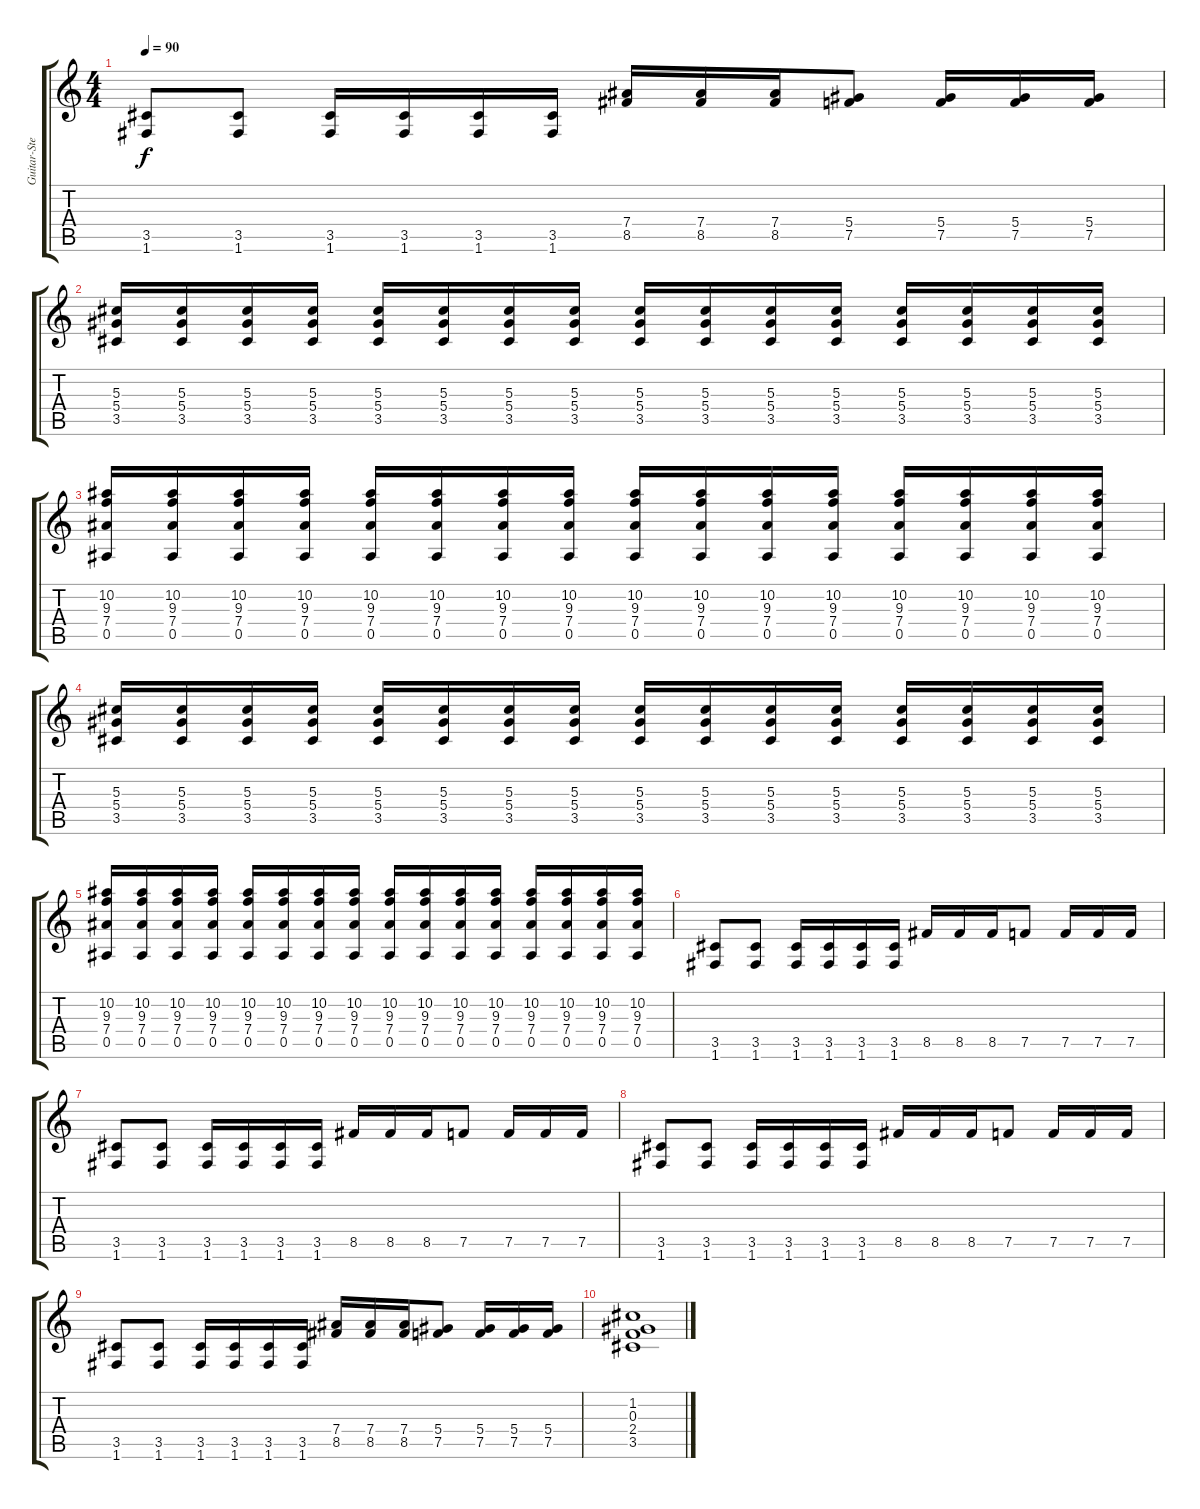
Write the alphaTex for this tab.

\track ("Guitar-Stef" "Guitar-Ste") {instrument distortionguitar}
\staff {score tabs}
\tuning (C4 C4 Ab3 Eb3 Bb2 F2) {hide}
\ts (4 4)
\tempo 90
\clef g2
\ks c
(3.5 1.6).8{dy f} (3.5 1.6).8 (3.5 1.6).16 (3.5 1.6).16 (3.5 1.6).16 (3.5 1.6).16 (7.4 8.5).16 (7.4 8.5).16 (7.4 8.5).16 (5.4 7.5).8 (5.4 7.5).16 (5.4 7.5).16 (5.4 7.5).16 |
(5.3 5.4 3.5).16 (5.3 5.4 3.5).16 (5.3 5.4 3.5).16 (5.3 5.4 3.5).16 (5.3 5.4 3.5).16 (5.3 5.4 3.5).16 (5.3 5.4 3.5).16 (5.3 5.4 3.5).16 (5.3 5.4 3.5).16 (5.3 5.4 3.5).16 (5.3 5.4 3.5).16 (5.3 5.4 3.5).16 (5.3 5.4 3.5).16 (5.3 5.4 3.5).16 (5.3 5.4 3.5).16 (5.3 5.4 3.5).16 |
(10.2 9.3 7.4 0.5).16 (10.2 9.3 7.4 0.5).16 (10.2 9.3 7.4 0.5).16 (10.2 9.3 7.4 0.5).16 (10.2 9.3 7.4 0.5).16 (10.2 9.3 7.4 0.5).16 (10.2 9.3 7.4 0.5).16 (10.2 9.3 7.4 0.5).16 (10.2 9.3 7.4 0.5).16 (10.2 9.3 7.4 0.5).16 (10.2 9.3 7.4 0.5).16 (10.2 9.3 7.4 0.5).16 (10.2 9.3 7.4 0.5).16 (10.2 9.3 7.4 0.5).16 (10.2 9.3 7.4 0.5).16 (10.2 9.3 7.4 0.5).16 |
(5.3 5.4 3.5).16 (5.3 5.4 3.5).16 (5.3 5.4 3.5).16 (5.3 5.4 3.5).16 (5.3 5.4 3.5).16 (5.3 5.4 3.5).16 (5.3 5.4 3.5).16 (5.3 5.4 3.5).16 (5.3 5.4 3.5).16 (5.3 5.4 3.5).16 (5.3 5.4 3.5).16 (5.3 5.4 3.5).16 (5.3 5.4 3.5).16 (5.3 5.4 3.5).16 (5.3 5.4 3.5).16 (5.3 5.4 3.5).16 |
(10.2 9.3 7.4 0.5).16 (10.2 9.3 7.4 0.5).16 (10.2 9.3 7.4 0.5).16 (10.2 9.3 7.4 0.5).16 (10.2 9.3 7.4 0.5).16 (10.2 9.3 7.4 0.5).16 (10.2 9.3 7.4 0.5).16 (10.2 9.3 7.4 0.5).16 (10.2 9.3 7.4 0.5).16 (10.2 9.3 7.4 0.5).16 (10.2 9.3 7.4 0.5).16 (10.2 9.3 7.4 0.5).16 (10.2 9.3 7.4 0.5).16 (10.2 9.3 7.4 0.5).16 (10.2 9.3 7.4 0.5).16 (10.2 9.3 7.4 0.5).16 |
(3.5 1.6).8 (3.5 1.6).8 (3.5 1.6).16 (3.5 1.6).16 (3.5 1.6).16 (3.5 1.6).16 8.5.16 8.5.16 8.5.16 7.5.8 7.5.16 7.5.16 7.5.16 |
(3.5 1.6).8 (3.5 1.6).8 (3.5 1.6).16 (3.5 1.6).16 (3.5 1.6).16 (3.5 1.6).16 8.5.16 8.5.16 8.5.16 7.5.8 7.5.16 7.5.16 7.5.16 |
(3.5 1.6).8 (3.5 1.6).8 (3.5 1.6).16 (3.5 1.6).16 (3.5 1.6).16 (3.5 1.6).16 8.5.16 8.5.16 8.5.16 7.5.8 7.5.16 7.5.16 7.5.16 |
(3.5 1.6).8 (3.5 1.6).8 (3.5 1.6).16 (3.5 1.6).16 (3.5 1.6).16 (3.5 1.6).16 (7.4 8.5).16 (7.4 8.5).16 (7.4 8.5).16 (5.4 7.5).8 (5.4 7.5).16 (5.4 7.5).16 (5.4 7.5).16 |
(1.2 0.3 2.4 3.5).1
